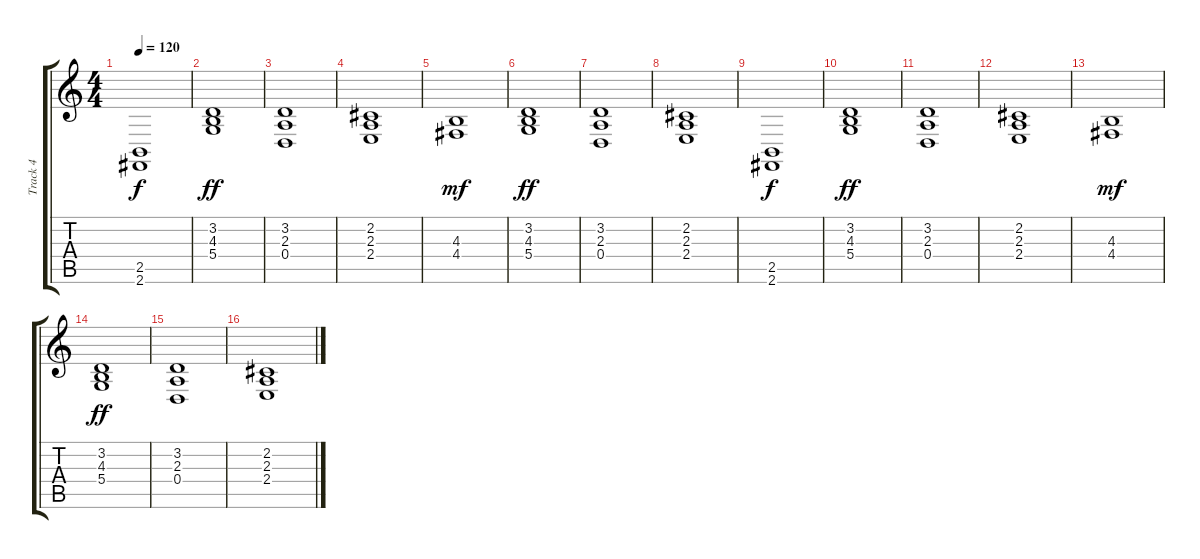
\track ("Track 4" "Track 4") {instrument stringensemble1}
\staff {score tabs}
\tuning (E4 B3 G3 D3 A2 E2) {hide}
\ts (4 4)
\tempo 120
\clef g2
\ks c
(2.5 2.6).1{dy f} |
(3.2 4.3 5.4).1{dy ff} |
(3.2 2.3 0.4).1 |
(2.2 2.3 2.4).1 |
(4.3 4.4).1{dy mf} |
(3.2 4.3 5.4).1{dy ff} |
(3.2 2.3 0.4).1 |
(2.2 2.3 2.4).1 |
(2.5 2.6).1{dy f} |
(3.2 4.3 5.4).1{dy ff} |
(3.2 2.3 0.4).1 |
(2.2 2.3 2.4).1 |
(4.3 4.4).1{dy mf} |
(3.2 4.3 5.4).1{dy ff} |
(3.2 2.3 0.4).1 |
(2.2 2.3 2.4).1
